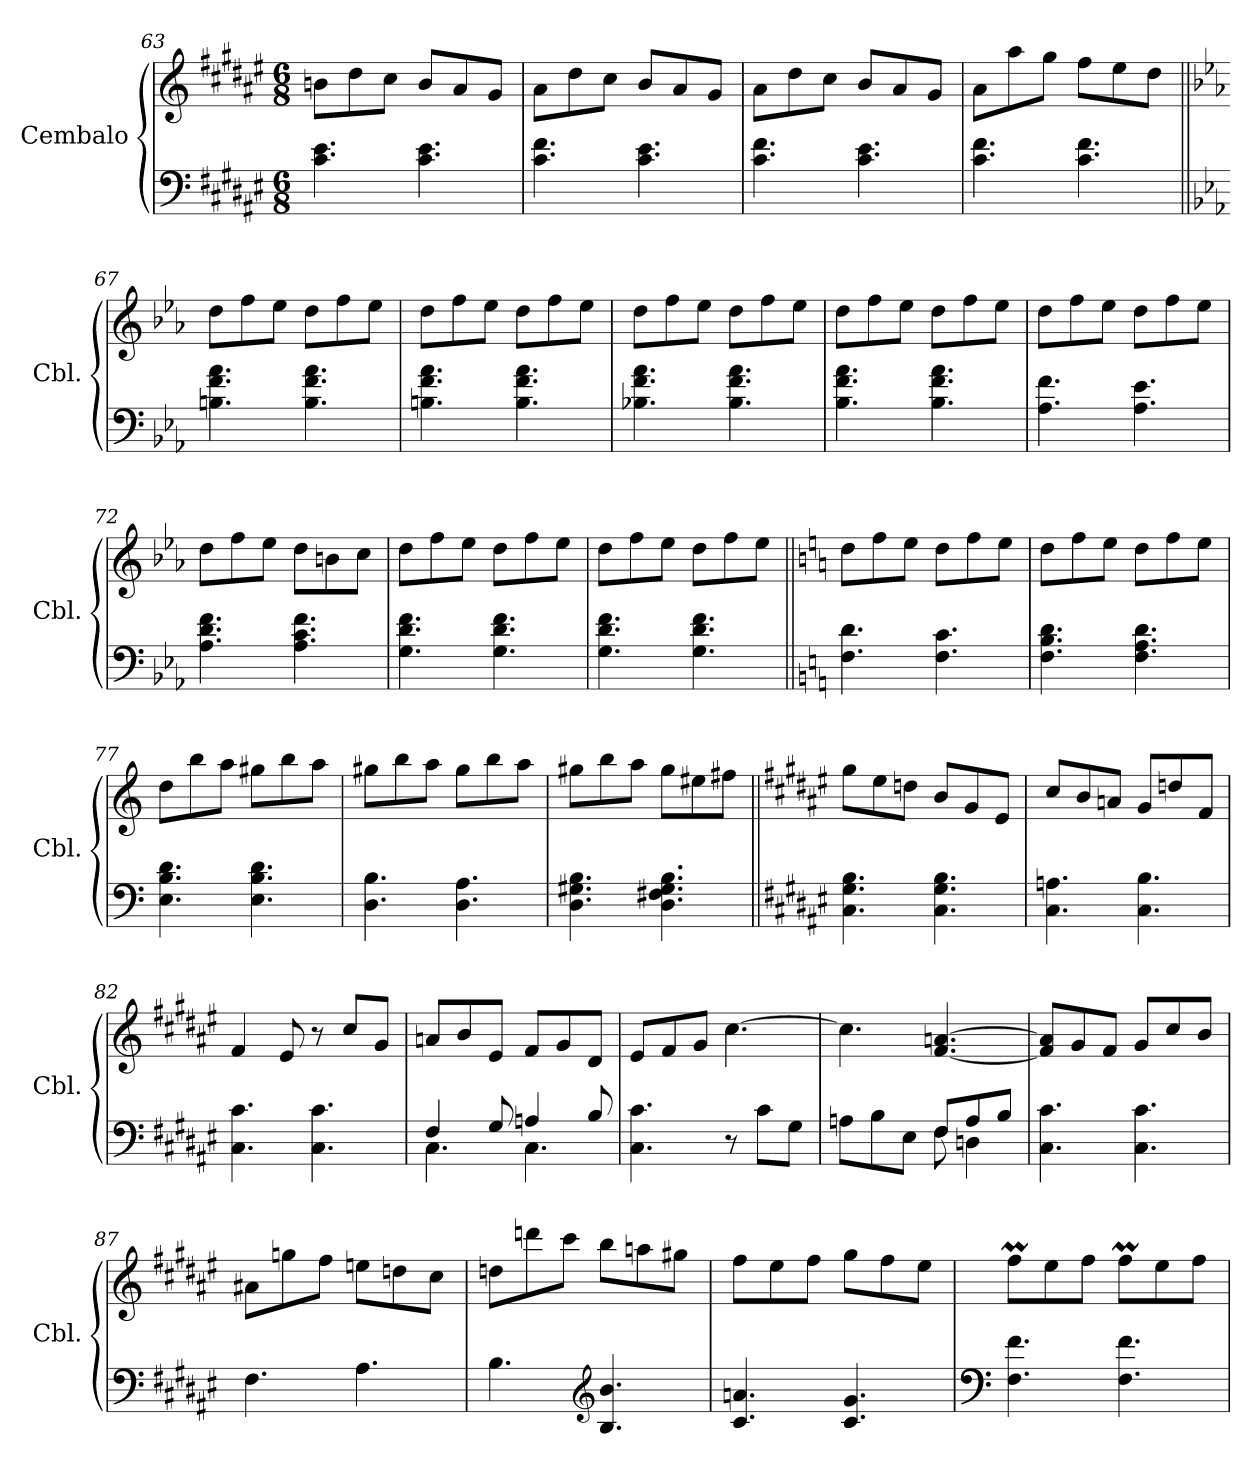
**kern	**kern
*part1	*part1
*staff2	*staff1
*I"Cembalo	*
*I'Cbl.	*
*clefF4	*clefG2
*k[f#c#g#d#a#e#]	*k[f#c#g#d#a#e#]
*M6/8	*M6/8
=63	=63
4.c#\ 4.e#\	8bn\L
.	8dd#\
.	8cc#\J
4.c#\ 4.e#\	8b/L
.	8a#/
.	8g#/J
=64	=64
4.c#\ 4.f#\	8a#\L
.	8dd#\
.	8cc#\J
4.c#\ 4.e#\	8b/L
.	8a#/
.	8g#/J
=65	=65
4.c#\ 4.f#\	8a#\L
.	8dd#\
.	8cc#\J
4.c#\ 4.e#\	8b/L
.	8a#/
.	8g#/J
=66	=66
4.c#\ 4.f#\	8a#\L
.	8aa#\
.	8gg#\J
4.c#\ 4.f#\	8ff#\L
.	8ee#\
.	8dd#\J
!!LO:LB:g=z
=67||	=67||
*k[b-e-a-]	*k[b-e-a-]
4.Bn\ 4.f\ 4.a-\	8dd\L
.	8ff\
.	8ee-\J
4.B\ 4.f\ 4.a-\	8dd\L
.	8ff\
.	8ee-\J
=68	=68
4.Bn\ 4.f\ 4.a-\	8dd\L
.	8ff\
.	8ee-\J
4.B\ 4.f\ 4.a-\	8dd\L
.	8ff\
.	8ee-\J
=69	=69
4.B-X\ 4.f\ 4.a-\	8dd\L
.	8ff\
.	8ee-\J
4.B-\ 4.f\ 4.a-\	8dd\L
.	8ff\
.	8ee-\J
=70	=70
4.B-\ 4.f\ 4.a-\	8dd\L
.	8ff\
.	8ee-\J
4.B-\ 4.f\ 4.a-\	8dd\L
.	8ff\
.	8ee-\J
=71	=71
4.A-\ 4.f\	8dd\L
.	8ff\
.	8ee-\J
4.A-\ 4.e-\	8dd\L
.	8ff\
.	8ee-\J
!!LO:LB:g=z
=72	=72
4.A-\ 4.d\ 4.f\	8dd\L
.	8ff\
.	8ee-\J
4.A-\ 4.c\ 4.f\	8dd\L
.	8bn\
.	8cc\J
=73	=73
4.G\ 4.d\ 4.f\	8dd\L
.	8ff\
.	8ee-\J
4.G\ 4.d\ 4.f\	8dd\L
.	8ff\
.	8ee-\J
=74	=74
4.G\ 4.d\ 4.f\	8dd\L
.	8ff\
.	8ee-\J
4.G\ 4.d\ 4.f\	8dd\L
.	8ff\
.	8ee-\J
=75||	=75||
*k[]	*k[]
4.F\ 4.d\	8dd\L
.	8ff\
.	8ee\J
4.F\ 4.c\	8dd\L
.	8ff\
.	8ee\J
=76	=76
4.F\ 4.B\ 4.d\	8dd\L
.	8ff\
.	8ee\J
4.F\ 4.A\ 4.d\	8dd\L
.	8ff\
.	8ee\J
!!LO:LB:g=z
=77	=77
4.E\ 4.B\ 4.d\	8dd\L
.	8bb\
.	8aa\J
4.E\ 4.B\ 4.d\	8gg#X\L
.	8bb\
.	8aa\J
=78	=78
4.D\ 4.B\	8gg#X\L
.	8bb\
.	8aa\J
4.D\ 4.A\	8gg#\L
.	8bb\
.	8aa\J
=79	=79
4.D\ 4.G#X\ 4.B\	8gg#X\L
.	8bb\
.	8aa\J
4.D\ 4.F#X\ 4.G#\ 4.B\	8gg#\L
.	8ee#X\
.	8ff#X\J
=80||	=80||
*k[f#c#g#d#a#e#]	*k[f#c#g#d#a#e#]
4.C#\ 4.G#\ 4.B\	8gg#\L
.	8ee#\
.	8ddn\J
4.C#\ 4.G#\ 4.B\	8b/L
.	8g#/
.	8e#/J
=81	=81
4.C#\ 4.An\	8cc#/L
.	8b/
.	8an/J
4.C#\ 4.B\	8g#/L
.	8ddn/
.	8f#/J
!!LO:LB:g=z
=82	=82
4.C#\ 4.c#\	4f#/
.	8e#/
4.C#\ 4.c#\	8r
.	8cc#/L
.	8g#/J
=83	=83
*^	*
4F#/	4.C#\	8an/L
.	.	8b/
8G#/	.	8e#/J
4An/	4.C#\	8f#/L
.	.	8g#/
8B/	.	8d#/J
*v	*v	*
=84	=84
4.C#\ 4.c#\	8e#/L
.	8f#/
.	8g#/J
8r	[4.cc#\
8c#\L	.
8G#\J	.
=85	=85
*^	*
8An\L	4.ryy	4.cc#\]
8B\	.	.
8E#\J	.	.
8F#/L	8F#\	[4.f#/ [4.an/
8A/	4Dn\	.
8B/J	.	.
*v	*v	*
=86	=86
4.C#\ 4.c#\	8f#/] 8a/]L
.	8g#/
.	8f#/J
4.C#\ 4.c#\	8g#/L
.	8cc#/
.	8b/J
!!LO:PB:g=z
=87	=87
4.F#\	8a#X\L
.	8ggn\
.	8ff#\J
4.A#\	8een\L
.	8ddn\
.	8cc#\J
=88	=88
4.B\	8ddn\L
.	8dddn\
.	8ccc#\J
*clefG2	*
4.B/ 4.b/	8bb\L
.	8aan\
.	8gg#X\J
=89	=89
4.c#/ 4.an/	8ff#\L
.	8ee#\
.	8ff#\J
4.c#/ 4.g#/	8gg#\L
.	8ff#\
.	8ee#\J
=90	=90
*clefF4	*
4.F#\ 4.f#\	8ff#M\L
.	8ee#\
.	8ff#\J
4.F#\ 4.f#\	8ff#M\L
.	8ee#\
.	8ff#\J
=	=
*-	*-
